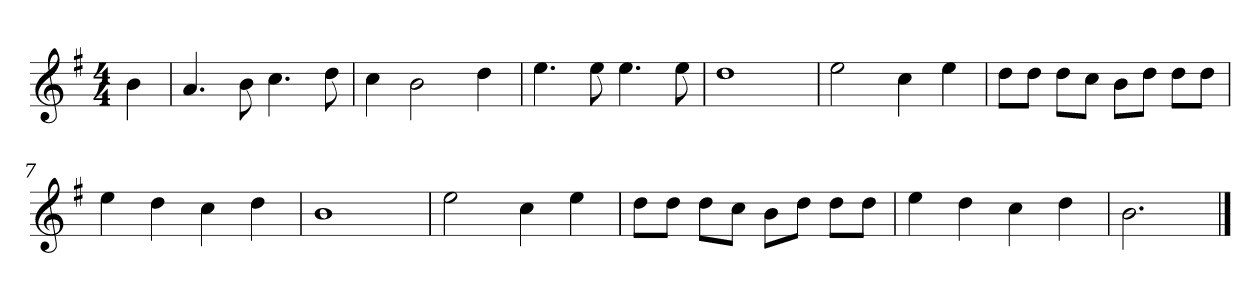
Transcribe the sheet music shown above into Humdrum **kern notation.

**kern
*part1
*staff1
*k[f#]
*M4/4
*MM120
=
4b
=1
4.a
8b
4.cc
8dd
=2
4cc
2b
4dd
=3
4.ee
8ee
4.ee
8ee
=4
1dd
=5
2ee
4cc
4ee
=6
8ddL
8ddJ
8ddL
8ccJ
8bL
8ddJ
8ddL
8ddJ
=7
4ee
4dd
4cc
4dd
=8
1b
=9
2ee
4cc
4ee
=10
8ddL
8ddJ
8ddL
8ccJ
8bL
8ddJ
8ddL
8ddJ
=11
4ee
4dd
4cc
4dd
=12
2.b
==
*-
